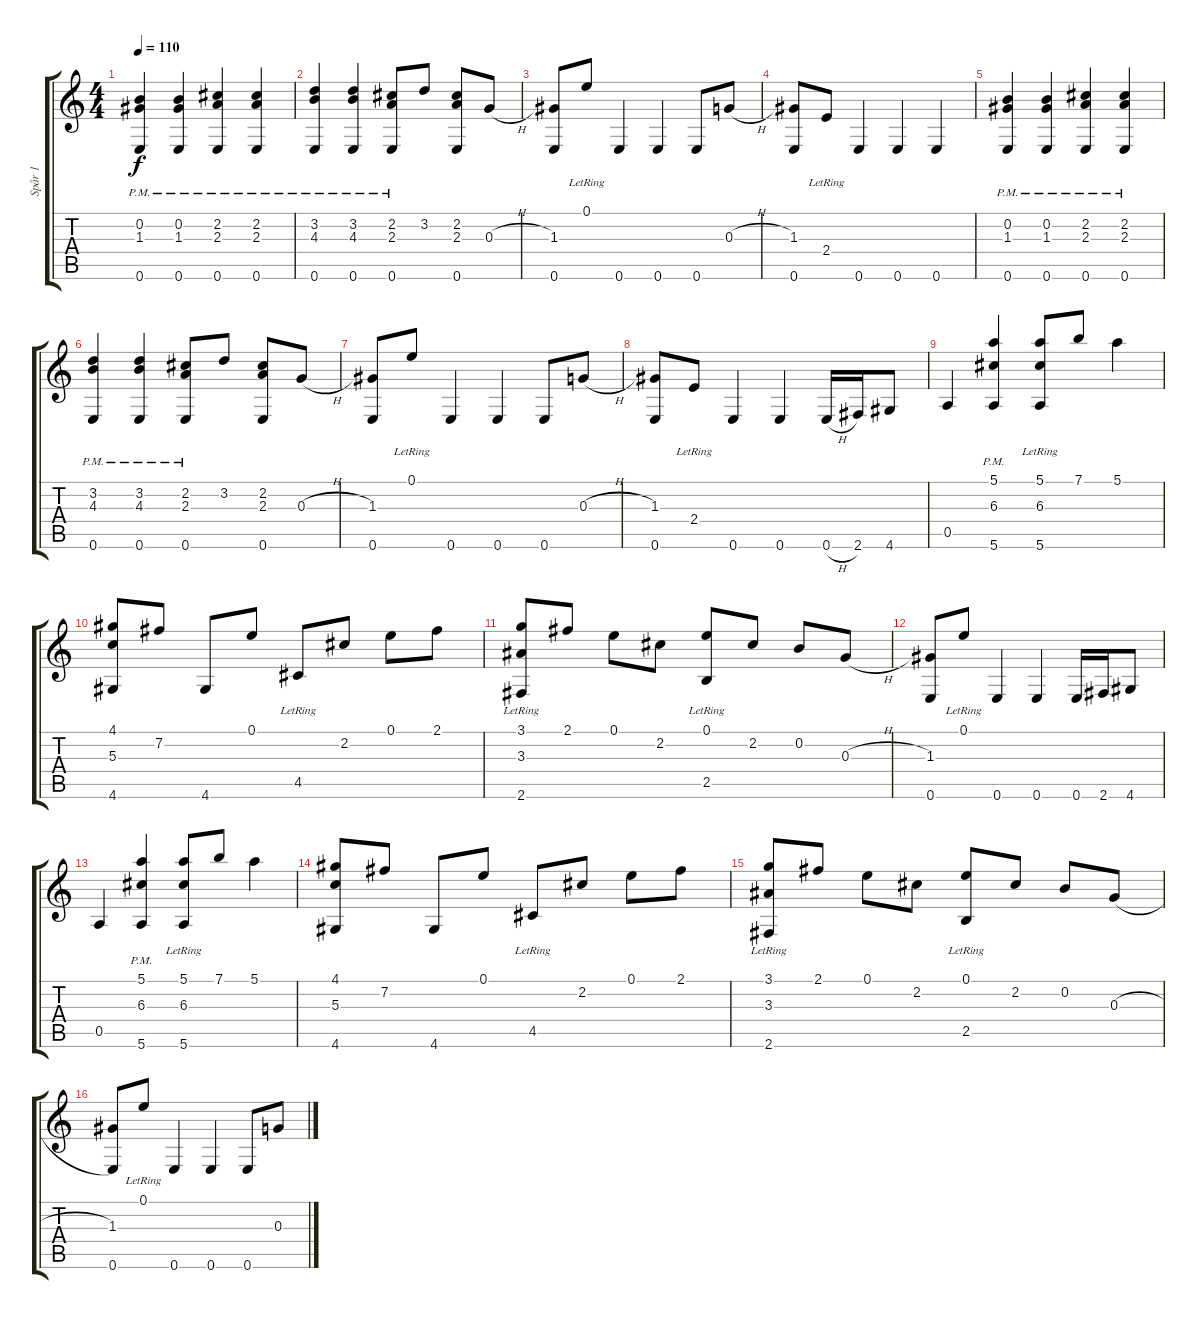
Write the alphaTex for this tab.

\track ("Spår 1" "Spår 1") {instrument acousticguitarnylon}
\staff {score tabs}
\tuning (E4 B3 G3 D3 A2 E2) {hide}
\ts (4 4)
\tempo 110
\clef g2
\ks c
(0.2{pm} 1.3{pm} 0.6{pm}).4{dy f instrument acousticguitarnylon} (0.2{pm} 1.3{pm} 0.6{pm}).4 (2.2{pm} 2.3{pm} 0.6{pm}).4 (2.2{pm} 2.3{pm} 0.6{pm}).4 |
(3.2{pm} 4.3{pm} 0.6{pm}).4 (3.2{pm} 4.3{pm} 0.6{pm}).4 (2.2{pm} 2.3{pm} 0.6{pm}).8 3.2.8 (2.2 2.3 0.6).8 0.3{h}.8 |
(1.3 0.6).8 0.1{lr}.8 0.6.4 0.6.4 0.6.8 0.3{h}.8 |
(1.3 0.6).8 2.4{lr}.8 0.6.4 0.6.4 0.6.4 |
(0.2{pm} 1.3{pm} 0.6{pm}).4 (0.2{pm} 1.3{pm} 0.6{pm}).4 (2.2{pm} 2.3{pm} 0.6{pm}).4 (2.2{pm} 2.3{pm} 0.6{pm}).4 |
(3.2{pm} 4.3{pm} 0.6{pm}).4 (3.2{pm} 4.3{pm} 0.6{pm}).4 (2.2{pm} 2.3{pm} 0.6{pm}).8 3.2.8 (2.2 2.3 0.6).8 0.3{h}.8 |
(1.3 0.6).8 0.1{lr}.8 0.6.4 0.6.4 0.6.8 0.3{h}.8 |
(1.3 0.6).8 2.4{lr}.8 0.6.4 0.6.4 0.6{h}.16 2.6.16 4.6.8 |
0.5.4 (5.1{pm} 6.3{pm} 5.6{pm}).4 (5.1 6.3 5.6{lr}).8 7.1.8 5.1.4 |
(4.1 5.3 4.6).8 7.2.8 4.6.8 0.1.8 4.5{lr}.8 2.2.8 0.1.8 2.1.8 |
(3.1 3.3 2.6{lr}).8 2.1.8 0.1.8 2.2.8 (0.1 2.5{lr}).8 2.2.8 0.2.8 0.3{h}.8 |
(1.3 0.6).8 0.1{lr}.8 0.6.4 0.6.4 0.6.16 2.6.16 4.6.8 |
0.5.4 (5.1{pm} 6.3{pm} 5.6{pm}).4 (5.1 6.3 5.6{lr}).8 7.1.8 5.1.4 |
(4.1 5.3 4.6).8 7.2.8 4.6.8 0.1.8 4.5{lr}.8 2.2.8 0.1.8 2.1.8 |
(3.1 3.3 2.6{lr}).8 2.1.8 0.1.8 2.2.8 (0.1 2.5{lr}).8 2.2.8 0.2.8 0.3{h}.8 |
(1.3 0.6).8 0.1{lr}.8 0.6.4 0.6.4 0.6.8 0.3{h}.8
